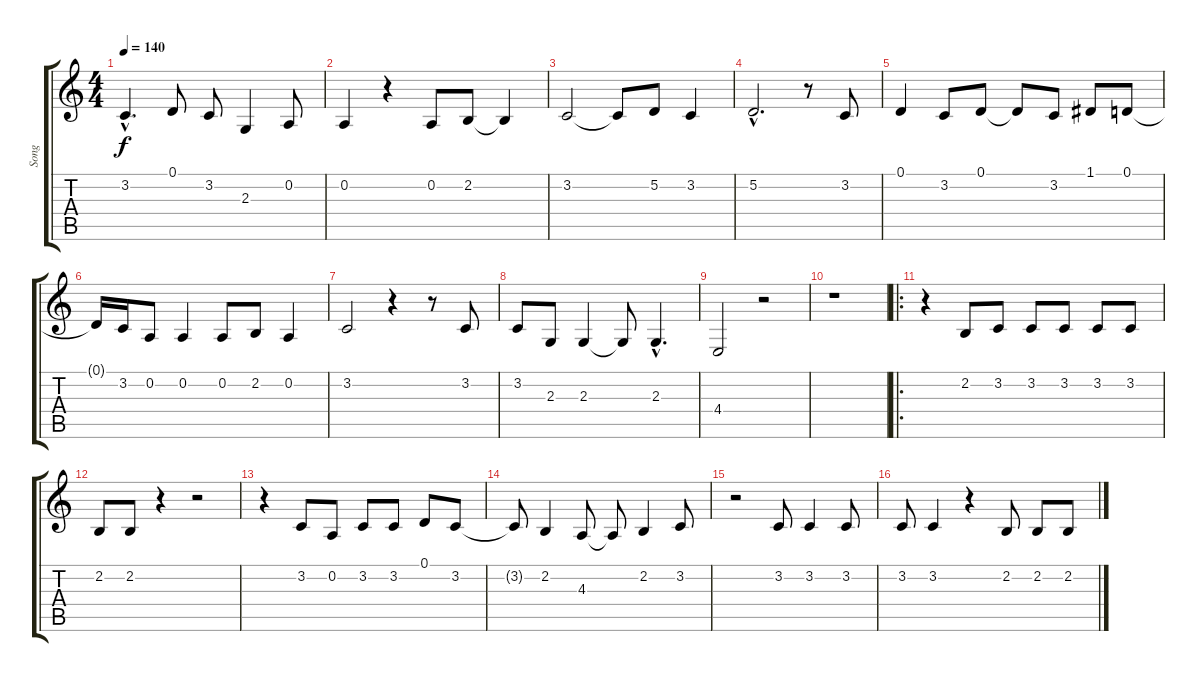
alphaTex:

\track ("Song" "Song") {instrument synthvoice}
\staff {score tabs}
\tuning (D4 A3 F3 C3 G2 D2) {hide}
\ts (4 4)
\tempo 140
\clef g2
\ks c
3.2{hac}.4{d dy f} 0.1.8 3.2.8 2.3.4 0.2.8 |
0.2.4 r.4 0.2.8 2.2.8 2.2{t}.4 |
3.2.2 3.2{t}.8 5.2.8 3.2.4 |
5.2{hac}.2{d} r.8 3.2.8 |
0.1.4 3.2.8 0.1.8 0.1{t}.8 3.2.8 1.1.8 0.1.8 |
0.1{t}.16 3.2.16 0.2.8 0.2.4 0.2.8 2.2.8 0.2.4 |
3.2.2 r.4 r.8 3.2.8 |
3.2.8 2.3.8 2.3.4 2.3{t}.8 2.3{hac}.4{d} |
4.4.2 r.2 |
r.1 |
\ro
r.4 2.2.8 3.2.8 3.2.8 3.2.8 3.2.8 3.2.8 |
2.2.8 2.2.8 r.4 r.2 |
r.4 3.2.8 0.2.8 3.2.8 3.2.8 0.1.8 3.2.8 |
3.2{t}.8 2.2.4 4.3.8 4.3{t}.8 2.2.4 3.2.8 |
r.2 3.2.8 3.2.4 3.2.8 |
3.2.8 3.2.4 r.4 2.2.8 2.2.8 2.2.8
